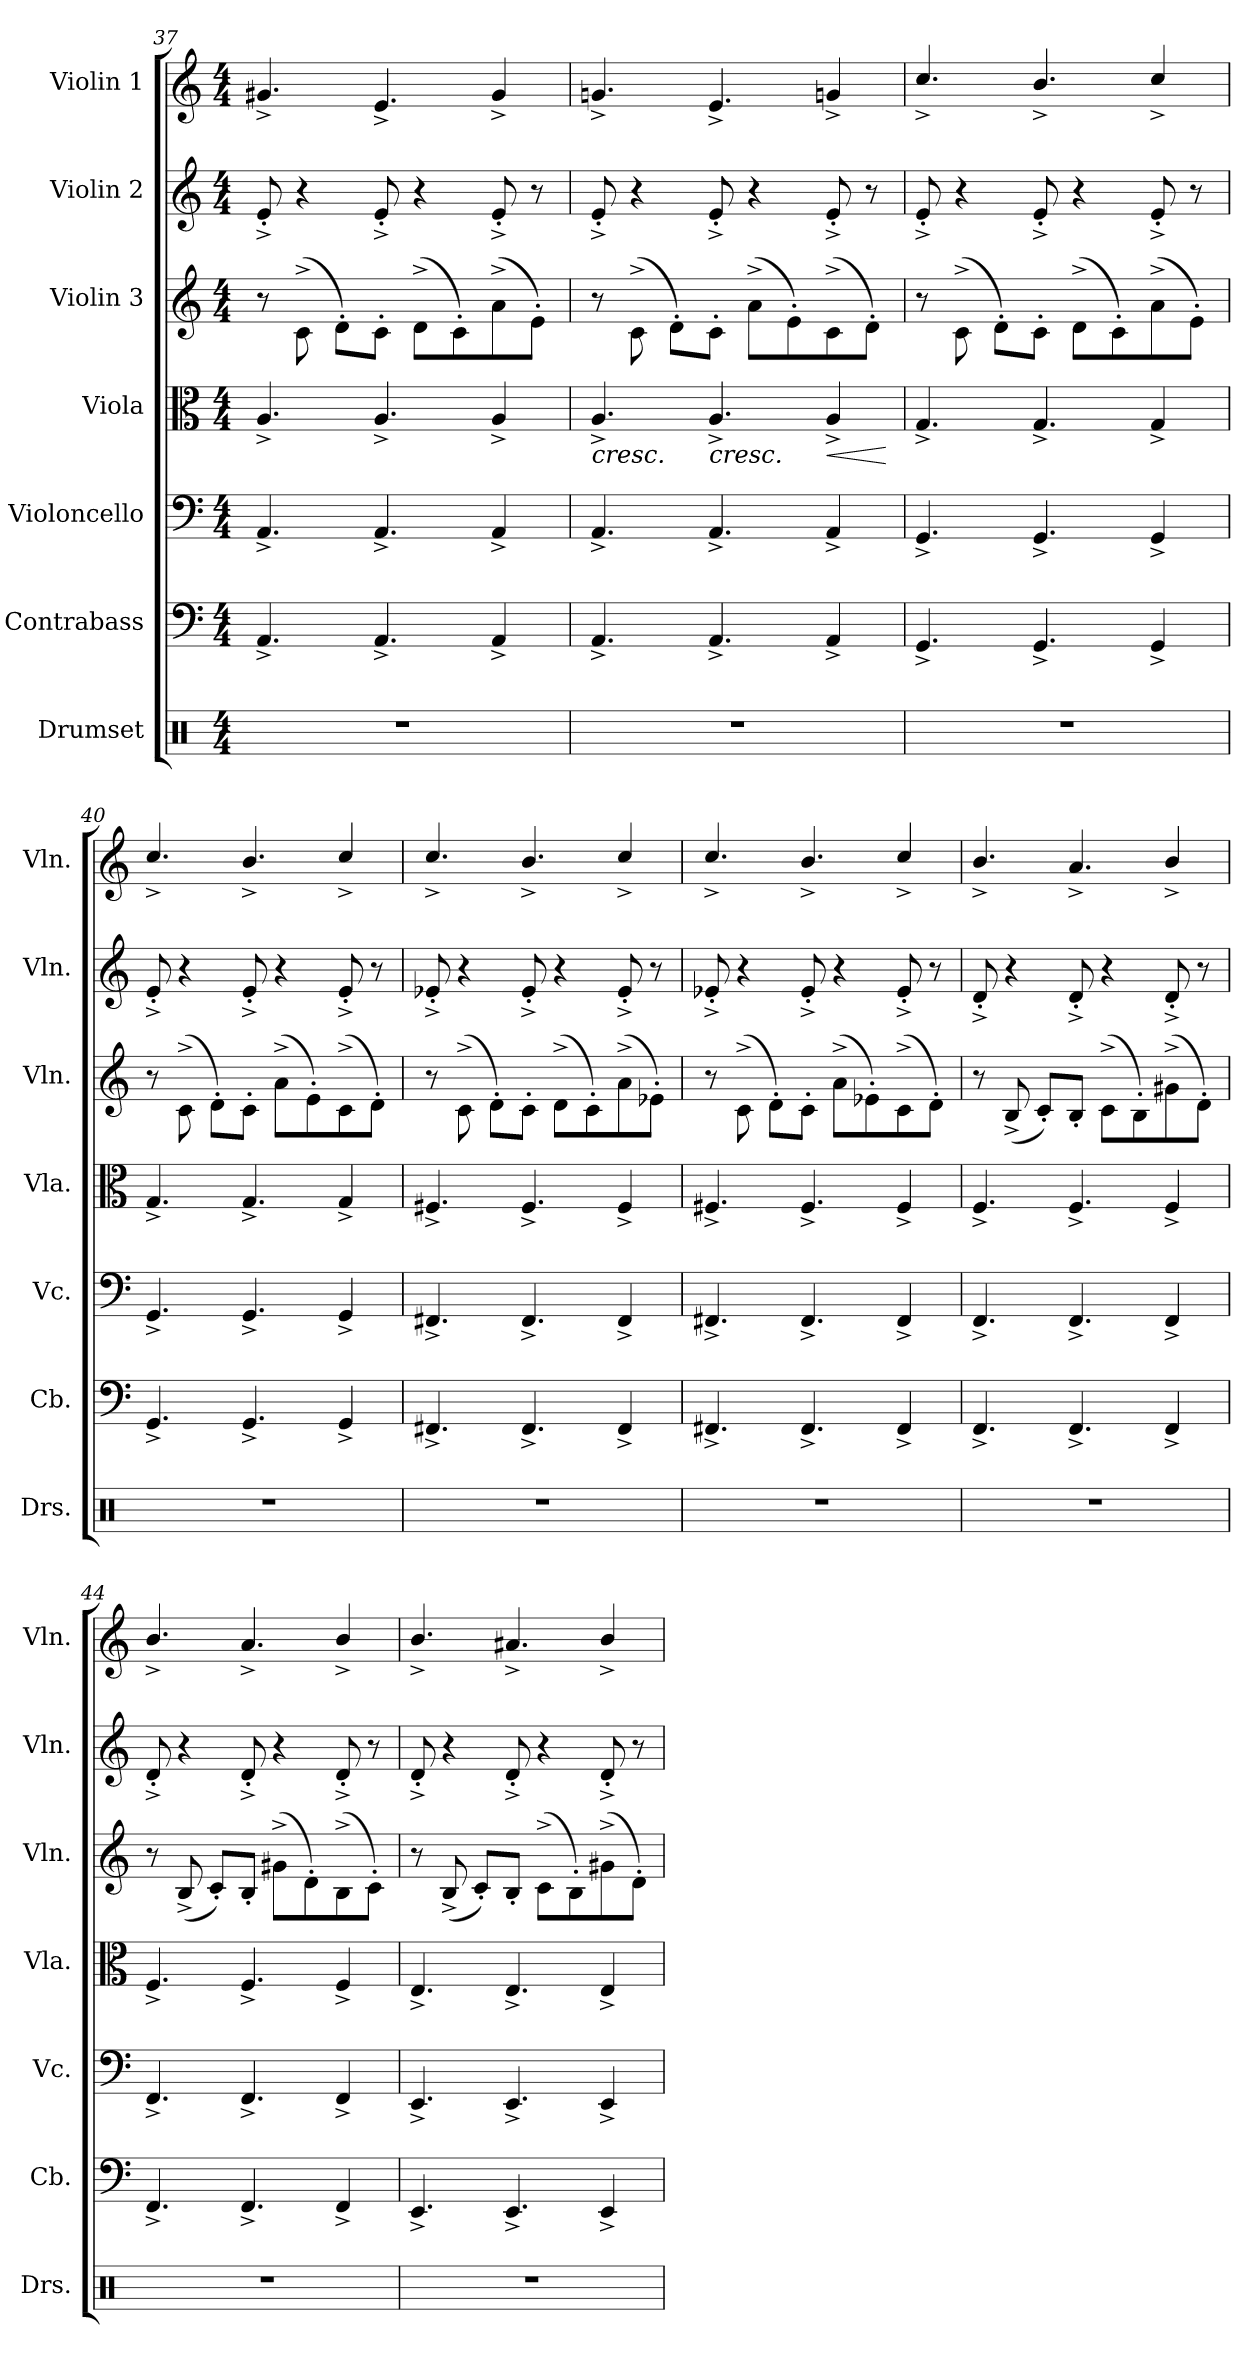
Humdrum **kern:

**kern	**kern	**kern	**kern	**dynam	**kern	**kern	**kern
*part7	*part6	*part5	*part4	*part4	*part3	*part2	*part1
*staff7	*staff6	*staff5	*staff4	*staff4	*staff3	*staff2	*staff1
*I"Drumset	*I"Contrabass	*I"Violoncello	*I"Viola	*	*I"Violin 3	*I"Violin 2	*I"Violin 1
*I'Drs.	*I'Cb.	*I'Vc.	*I'Vla.	*	*I'Vln.	*I'Vln.	*I'Vln.
*clefX	*clefF4	*clefF4	*clefC3	*	*clefG2	*clefG2	*clefG2
*	*ITrd7c12	*	*	*	*	*	*
*k[]	*k[]	*k[]	*k[]	*	*k[]	*k[]	*k[]
*M4/4	*M4/4	*M4/4	*M4/4	*	*M4/4	*M4/4	*M4/4
=37	=37	=37	=37	=37	=37	=37	=37
1r	4.AAA^/	4.AA^/	4.A^/	.	8r	8e'^/	4.g#X^/
.	.	.	.	.	(8c^\	4r	.
.	.	.	.	.	8d'\L)	.	.
.	4.AAA^/	4.AA^/	4.A^/	.	8c'\J	8e'^/	4.e^/
.	.	.	.	.	(8d^\L	4r	.
.	.	.	.	.	8c'\)	.	.
.	4AAA^/	4AA^/	4A^/	.	(8a^\	8e'^/	4g#^/
.	.	.	.	.	8e'\J)	8r	.
!!LO:PB:g=z
=38	=38	=38	=38	=38	=38	=38	=38
!	!	!	!	!LO:HP:b	!	!	!
1r	4.AAA^/	4.AA^/	4.A^/	<	8r	8e'^/	4.gn^/
.	.	.	.	.	(8c^\	4r	.
.	.	.	.	.	8d'\L)	.	.
!	!	!	!	!LO:HP:b	!	!	!
.	4.AAA^/	4.AA^/	4.A^/	<	8c'\J	8e'^/	4.e^/
.	.	.	.	.	(8a^\L	4r	.
.	.	.	.	.	8e'\)	.	.
!	!	!	!	!LO:HP:b	!	!	!
.	4AAA^/	4AA^/	4A^/	<	(8c^\	8e'^/	4gn^/
.	.	.	.	.	8d'\J)	8r	.
.	.	.	.	[ [ [	.	.	.
=39	=39	=39	=39	=39	=39	=39	=39
1r	4.GGG^/	4.GG^/	4.G^/	.	8r	8e'^/	4.cc^/
.	.	.	.	.	(8c^\	4r	.
.	.	.	.	.	8d'\L)	.	.
.	4.GGG^/	4.GG^/	4.G^/	.	8c'\J	8e'^/	4.b^/
.	.	.	.	.	(8d^\L	4r	.
.	.	.	.	.	8c'\)	.	.
.	4GGG^/	4GG^/	4G^/	.	(8a^\	8e'^/	4cc^/
.	.	.	.	.	8e'\J)	8r	.
=40	=40	=40	=40	=40	=40	=40	=40
1r	4.GGG^/	4.GG^/	4.G^/	.	8r	8e'^/	4.cc^/
.	.	.	.	.	(8c^\	4r	.
.	.	.	.	.	8d'\L)	.	.
.	4.GGG^/	4.GG^/	4.G^/	.	8c'\J	8e'^/	4.b^/
.	.	.	.	.	(8a^\L	4r	.
.	.	.	.	.	8e'\)	.	.
.	4GGG^/	4GG^/	4G^/	.	(8c^\	8e'^/	4cc^/
.	.	.	.	.	8d'\J)	8r	.
=41	=41	=41	=41	=41	=41	=41	=41
1r	4.FFF#X^/	4.FF#X^/	4.F#X^/	.	8r	8e-X'^/	4.cc^/
.	.	.	.	.	(8c^\	4r	.
.	.	.	.	.	8d'\L)	.	.
.	4.FFF#^/	4.FF#^/	4.F#^/	.	8c'\J	8e-'^/	4.b^/
.	.	.	.	.	(8d^\L	4r	.
.	.	.	.	.	8c'\)	.	.
.	4FFF#^/	4FF#^/	4F#^/	.	(8a^\	8e-'^/	4cc^/
.	.	.	.	.	8e-X'\J)	8r	.
!!LO:PB:g=z
=42	=42	=42	=42	=42	=42	=42	=42
1r	4.FFF#X^/	4.FF#X^/	4.F#X^/	.	8r	8e-X'^/	4.cc^/
.	.	.	.	.	(8c^\	4r	.
.	.	.	.	.	8d'\L)	.	.
.	4.FFF#^/	4.FF#^/	4.F#^/	.	8c'\J	8e-'^/	4.b^/
.	.	.	.	.	(8a^\L	4r	.
.	.	.	.	.	8e-X'\)	.	.
.	4FFF#^/	4FF#^/	4F#^/	.	(8c^\	8e-'^/	4cc^/
.	.	.	.	.	8d'\J)	8r	.
=43	=43	=43	=43	=43	=43	=43	=43
1r	4.FFF^/	4.FF^/	4.F^/	.	8r	8d'^/	4.b^/
.	.	.	.	.	(8B^/	4r	.
.	.	.	.	.	8c'/L)	.	.
.	4.FFF^/	4.FF^/	4.F^/	.	8B'/J	8d'^/	4.a^/
.	.	.	.	.	(8c^\L	4r	.
.	.	.	.	.	8B'\)	.	.
.	4FFF^/	4FF^/	4F^/	.	(8g#X^\	8d'^/	4b^/
.	.	.	.	.	8d'\J)	8r	.
=44	=44	=44	=44	=44	=44	=44	=44
1r	4.FFF^/	4.FF^/	4.F^/	.	8r	8d'^/	4.b^/
.	.	.	.	.	(8B^/	4r	.
.	.	.	.	.	8c'/L)	.	.
.	4.FFF^/	4.FF^/	4.F^/	.	8B'/J	8d'^/	4.a^/
.	.	.	.	.	(8g#X^\L	4r	.
.	.	.	.	.	8d'\)	.	.
.	4FFF^/	4FF^/	4F^/	.	(8B^\	8d'^/	4b^/
.	.	.	.	.	8c'\J)	8r	.
!!LO:PB:g=z
=45	=45	=45	=45	=45	=45	=45	=45
1r	4.EEE^/	4.EE^/	4.E^/	.	8r	8d'^/	4.b^/
.	.	.	.	.	(8B^/	4r	.
.	.	.	.	.	8c'/L)	.	.
.	4.EEE^/	4.EE^/	4.E^/	.	8B'/J	8d'^/	4.a#X^/
.	.	.	.	.	(8c^\L	4r	.
.	.	.	.	.	8B'\)	.	.
.	4EEE^/	4EE^/	4E^/	.	(8g#X^\	8d'^/	4b^/
.	.	.	.	.	8d'\J)	8r	.
=	=	=	=	=	=	=	=
*-	*-	*-	*-	*-	*-	*-	*-
